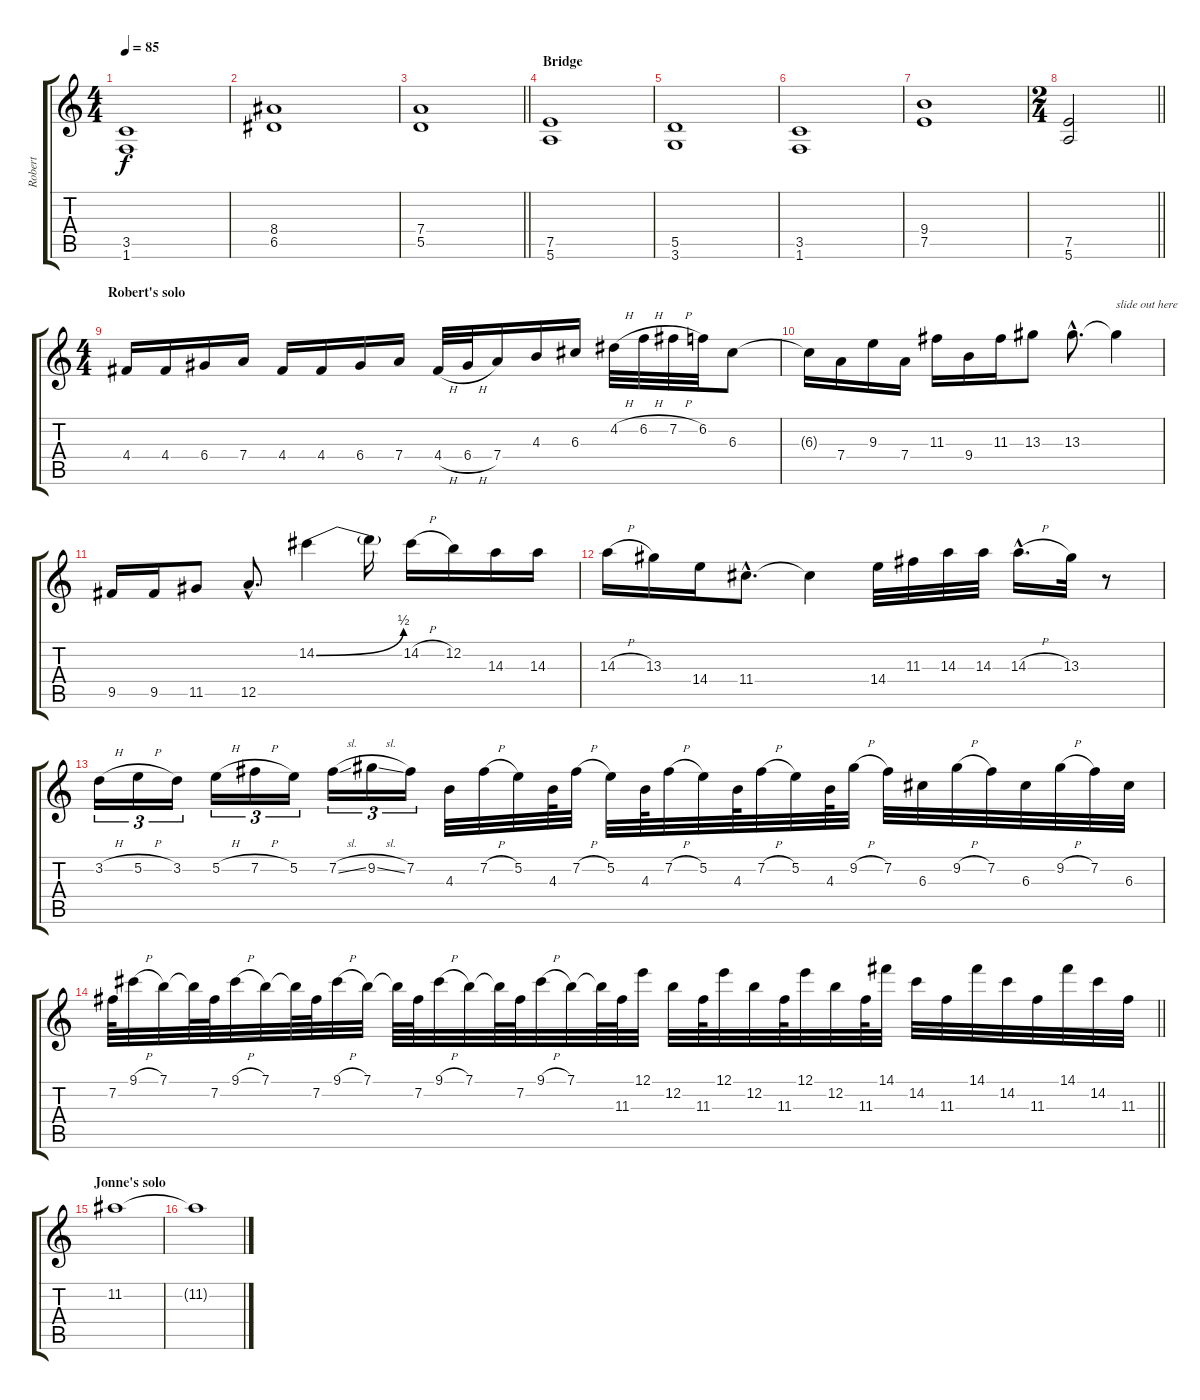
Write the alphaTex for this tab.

\track ("Robert" "Robert") {instrument distortionguitar}
\staff {score tabs}
\tuning (E4 B3 G3 D3 A2 E2) {hide}
\ts (4 4)
\tempo 85
\clef g2
\ks c
(3.5 1.6).1{dy f} |
(8.4 6.5).1 |
\barLineRight lightlight
(7.4 5.5).1 |
\section ("" "Bridge")
(7.5 5.6).1 |
(5.5 3.6).1 |
(3.5 1.6).1 |
(9.4 7.5).1 |
\ts (2 4)
\barLineRight lightlight
(7.5 5.6).2 |
\ts (4 4)
\section ("" "Robert's solo")
4.4.16{volume 14} 4.4.16 6.4.16 7.4.16 4.4.16 4.4.16 6.4.16 7.4.16 4.4{h}.32 6.4{h}.32 7.4.16 4.3.16 6.3.16 4.2{h}.32 6.2{h}.32 7.2{h}.32 6.2.32 6.3.8 |
6.3{t}.16 7.4.16 9.3.16 7.4.16 11.3.16 9.4.16 11.3.16 13.3.8 13.3{hac}.8{d} 13.3{t}.4{txt "slide out here"} |
9.5.16 9.5.16 11.5.8 12.5{hac}.8{d} 14.2{be (bend 0 0 60 2)}.4 14.2{t}.16 14.2{h}.16 12.2.16 14.3.16 14.3.16 |
14.3{h}.16 13.3.16 14.4.16 11.4{hac}.8{d} 11.4{t}.4 14.4.32 11.3.32 14.3.32 14.3.32 14.3{h hac}.16{d} 13.3.32 r.8 |
3.2{h}.16{tu (3 2)} 5.2{h}.16{tu (3 2)} 3.2.16{tu (3 2)} 5.2{h}.16{tu (3 2)} 7.2{h}.16{tu (3 2)} 5.2.16{tu (3 2)} 7.2{sl}.16{tu (3 2)} 9.2{sl}.16{tu (3 2)} 7.2.16{tu (3 2)} 4.3.32 7.2{h}.32 5.2.32 4.3.64 7.2{h}.32 5.2.32 4.3.64 7.2{h}.32 5.2.32 4.3.64 7.2{h}.32 5.2.32 4.3.64 9.2{h}.32 7.2.32 6.3.32 9.2{h}.32 7.2.32 6.3.32 9.2{h}.32 7.2.32 6.3.32 |
\barLineRight lightlight
7.2.64 9.1{h}.32 7.1.32 7.1{t}.64 7.2.64 9.1{h}.32 7.1.32 7.1{t}.64 7.2.64 9.1{h}.32 7.1.32 7.1{t}.64 7.2.64 9.1{h}.32 7.1.32 7.1{t}.64 7.2.64 9.1{h}.32 7.1.32 7.1{t}.64 11.3.64 12.1.32 12.2.32 11.3.64 12.1.32 12.2.32 11.3.64 12.1.32 12.2.32 11.3.64 14.1.32 14.2.32 11.3.32 14.1.32 14.2.32 11.3.32 14.1.32 14.2.32 11.3.32 |
\section ("" "Jonne's solo")
11.2.1 |
11.2{t}.1{volume 0}
